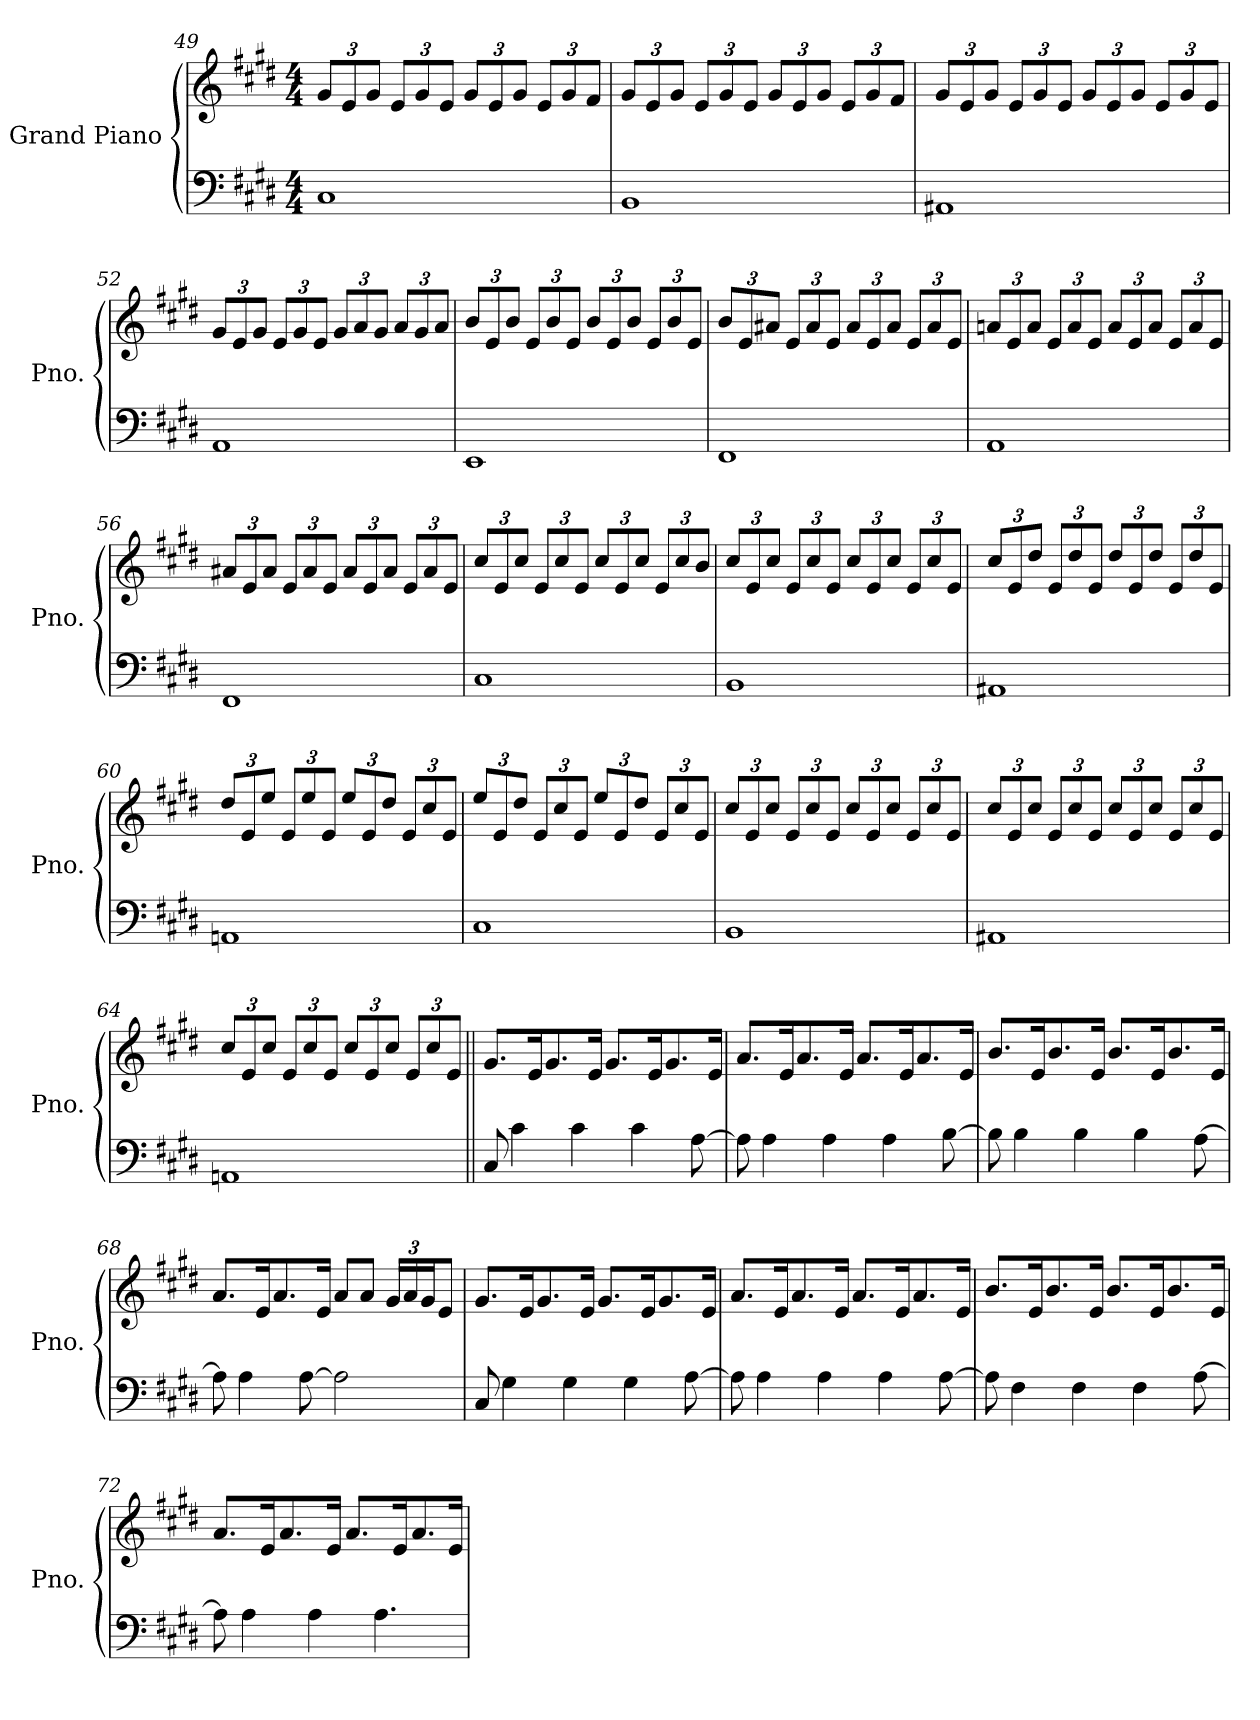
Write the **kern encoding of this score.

**kern	**kern
*part1	*part1
*staff2	*staff1
*I"Grand Piano	*
*I'Pno.	*
*clefF4	*clefG2
*k[f#c#g#d#]	*k[f#c#g#d#]
*M4/4	*M4/4
*	*Xbrackettup
=49	=49
1C#	12g#/L
.	12e/
.	12g#/J
.	12e/L
.	12g#/
.	12e/J
.	12g#/L
.	12e/
.	12g#/J
.	12e/L
.	12g#/
.	12f#/J
=50	=50
1BB	12g#/L
.	12e/
.	12g#/J
.	12e/L
.	12g#/
.	12e/J
.	12g#/L
.	12e/
.	12g#/J
.	12e/L
.	12g#/
.	12f#/J
!!LO:LB:g=z
=51	=51
1AA#X	12g#/L
.	12e/
.	12g#/J
.	12e/L
.	12g#/
.	12e/J
.	12g#/L
.	12e/
.	12g#/J
.	12e/L
.	12g#/
.	12e/J
=52	=52
1AA	12g#/L
.	12e/
.	12g#/J
.	12e/L
.	12g#/
.	12e/J
.	12g#/L
.	12a/
.	12g#/J
.	12a/L
.	12g#/
.	12a/J
=53	=53
1EE	12b/L
.	12e/
.	12b/J
.	12e/L
.	12b/
.	12e/J
.	12b/L
.	12e/
.	12b/J
.	12e/L
.	12b/
.	12e/J
!!LO:LB:g=z
=54	=54
1FF#	12b/L
.	12e/
.	12a#X/J
.	12e/L
.	12a#/
.	12e/J
.	12a#/L
.	12e/
.	12a#/J
.	12e/L
.	12a#/
.	12e/J
=55	=55
1AA	12ani/L
.	12e/
.	12a/J
.	12e/L
.	12a/
.	12e/J
.	12a/L
.	12e/
.	12a/J
.	12e/L
.	12a/
.	12e/J
=56	=56
1FF#	12a#X/L
.	12e/
.	12a#/J
.	12e/L
.	12a#/
.	12e/J
.	12a#/L
.	12e/
.	12a#/J
.	12e/L
.	12a#/
.	12e/J
!!LO:LB:g=z
=57	=57
1C#	12cc#/L
.	12e/
.	12cc#/J
.	12e/L
.	12cc#/
.	12e/J
.	12cc#/L
.	12e/
.	12cc#/J
.	12e/L
.	12cc#/
.	12b/J
=58	=58
1BB	12cc#/L
.	12e/
.	12cc#/J
.	12e/L
.	12cc#/
.	12e/J
.	12cc#/L
.	12e/
.	12cc#/J
.	12e/L
.	12cc#/
.	12e/J
=59	=59
1AA#X	12cc#/L
.	12e/
.	12dd#/J
.	12e/L
.	12dd#/
.	12e/J
.	12dd#/L
.	12e/
.	12dd#/J
.	12e/L
.	12dd#/
.	12e/J
!!LO:PB:g=z
=60	=60
1AAni	12dd#/L
.	12e/
.	12ee/J
.	12e/L
.	12ee/
.	12e/J
.	12ee/L
.	12e/
.	12dd#/J
.	12e/L
.	12cc#/
.	12e/J
=61	=61
1C#	12ee/L
.	12e/
.	12dd#/J
.	12e/L
.	12cc#/
.	12e/J
.	12ee/L
.	12e/
.	12dd#/J
.	12e/L
.	12cc#/
.	12e/J
=62	=62
1BB	12cc#/L
.	12e/
.	12cc#/J
.	12e/L
.	12cc#/
.	12e/J
.	12cc#/L
.	12e/
.	12cc#/J
.	12e/L
.	12cc#/
.	12e/J
!!LO:LB:g=z
=63	=63
1AA#X	12cc#/L
.	12e/
.	12cc#/J
.	12e/L
.	12cc#/
.	12e/J
.	12cc#/L
.	12e/
.	12cc#/J
.	12e/L
.	12cc#/
.	12e/J
=64	=64
1AAni	12cc#/L
.	12e/
.	12cc#/J
.	12e/L
.	12cc#/
.	12e/J
.	12cc#/L
.	12e/
.	12cc#/J
.	12e/L
.	12cc#/
.	12e/J
=65||	=65||
8C#/	8.g#/L
4c#\	.
.	16e/K
.	8.g#/
4c#\	.
.	16e/Jk
.	8.g#/L
4c#\	.
.	16e/K
.	8.g#/
[8A\	.
.	16e/Jk
!!LO:LB:g=z
=66	=66
8A\]	8.a/L
4A\	.
.	16e/K
.	8.a/
4A\	.
.	16e/Jk
.	8.a/L
4A\	.
.	16e/K
.	8.a/
[8B\	.
.	16e/Jk
=67	=67
8B\]	8.b/L
4B\	.
.	16e/K
.	8.b/
4B\	.
.	16e/Jk
.	8.b/L
4B\	.
.	16e/K
.	8.b/
[8A\	.
.	16e/Jk
=68	=68
8A\]	8.a/L
4A\	.
.	16e/K
.	8.a/
[8A\	.
.	16e/Jk
2A\]	8a/L
.	8a/J
.	24g#/LL
.	24a/
.	24g#/J
.	8e/J
=69	=69
8C#/	8.g#/L
4G#\	.
.	16e/K
.	8.g#/
4G#\	.
.	16e/Jk
.	8.g#/L
4G#\	.
.	16e/K
.	8.g#/
[8A\	.
.	16e/Jk
!!LO:LB:g=z
=70	=70
8A\]	8.a/L
4A\	.
.	16e/K
.	8.a/
4A\	.
.	16e/Jk
.	8.a/L
4A\	.
.	16e/K
.	8.a/
[8A\	.
.	16e/Jk
=71	=71
8A\]	8.b/L
4F#\	.
.	16e/K
.	8.b/
4F#\	.
.	16e/Jk
.	8.b/L
4F#\	.
.	16e/K
.	8.b/
[8A\	.
.	16e/Jk
=72	=72
8A\]	8.a/L
4A\	.
.	16e/K
.	8.a/
4A\	.
.	16e/Jk
.	8.a/L
4.A\	.
.	16e/K
.	8.a/
.	16e/Jk
=	=
*-	*-
